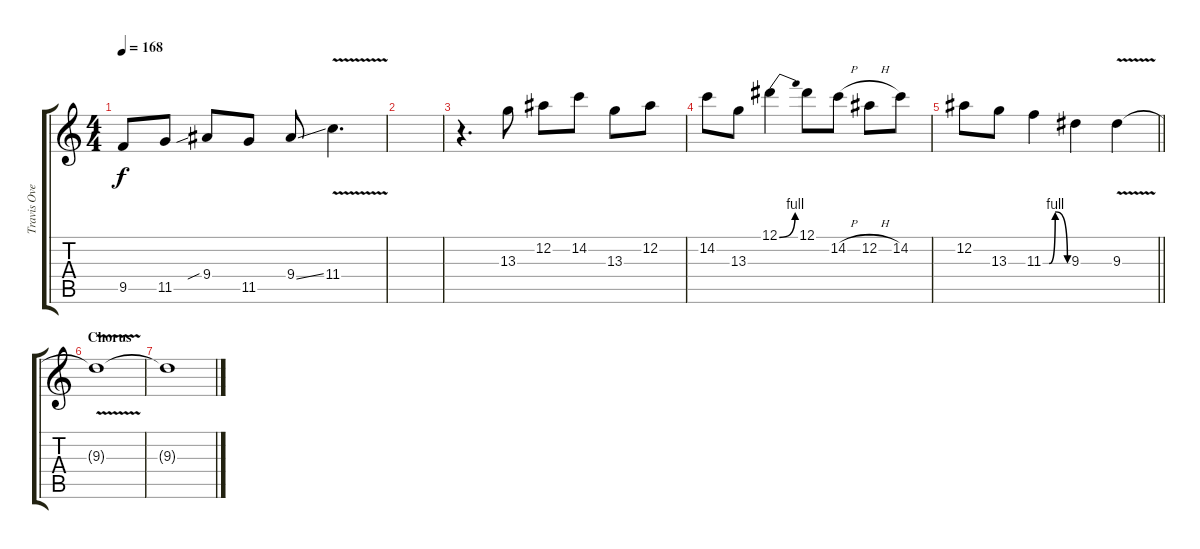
\track ("Travis Overdub" "Travis Ove") {instrument overdrivenguitar}
\staff {score tabs}
\tuning (Eb4 Bb3 Gb3 Db3 Ab2 Eb2) {hide}
\ts (4 4)
\tempo 168
\clef g2
\ks c
9.5.8{dy f} 11.5.8 9.4{sib}.8 11.5.8 9.4{ss}.8 11.4{v}.4{d} |
|
r.4{d} 13.3.8 12.2.8 14.2.8 13.3.8 12.2.8 |
14.2.8 13.3.8 12.1{be (bend 0 0 60 4)}.4 12.1.8 14.2{h}.8 12.2{h}.8 14.2.8 |
\barLineRight lightlight
12.2.8 13.3.8 11.3{be (custom 0 0 15 0 30 4 60 0)}.4 9.3.4 9.3{v}.4 |
\section ("" "Chorus")
9.3{t}.1 |
9.3{t}.1
